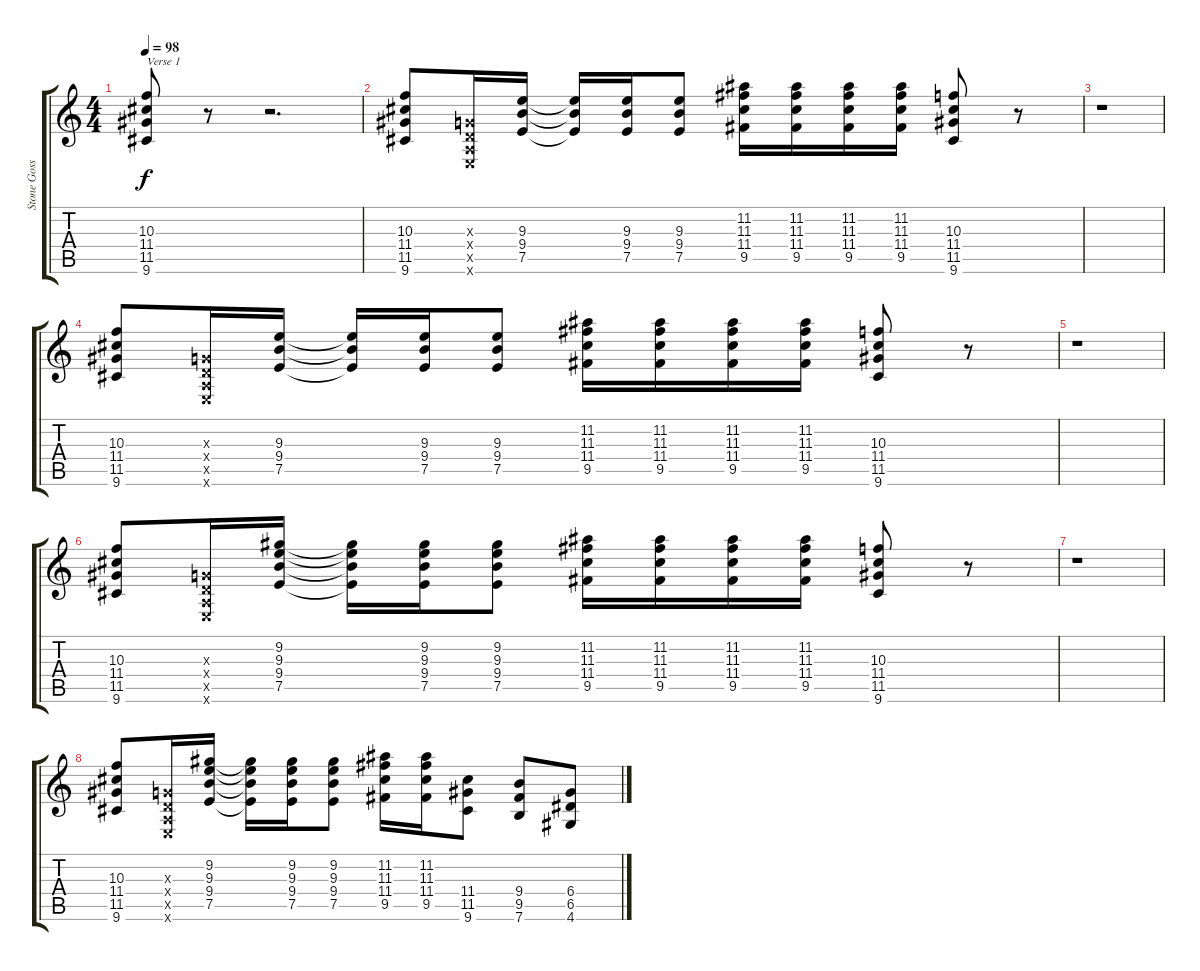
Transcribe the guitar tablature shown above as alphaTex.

\track ("Stone Gossard" "Stone Goss") {instrument distortionguitar}
\staff {score tabs}
\tuning (E4 B3 G3 D3 A2 E2) {hide}
\ts (4 4)
\tempo 98
\clef g2
\ks c
(10.3 11.4 11.5 9.6).8{txt "Verse 1" dy f} r.8 r.2{d} |
(10.3 11.4 11.5 9.6).8 (0.3{x} 0.4{x} 0.5{x} 0.6{x}).16 (9.3 9.4 7.5).16 (9.3{t} 9.4{t} 7.5{t}).16 (9.3 9.4 7.5).16 (9.3 9.4 7.5).8 (11.2 11.3 11.4 9.5).16 (11.2 11.3 11.4 9.5).16 (11.2 11.3 11.4 9.5).16 (11.2 11.3 11.4 9.5).16 (10.3 11.4 11.5 9.6).8 r.8 |
r.1 |
(10.3 11.4 11.5 9.6).8 (0.3{x} 0.4{x} 0.5{x} 0.6{x}).16 (9.3 9.4 7.5).16 (9.3{t} 9.4{t} 7.5{t}).16 (9.3 9.4 7.5).16 (9.3 9.4 7.5).8 (11.2 11.3 11.4 9.5).16 (11.2 11.3 11.4 9.5).16 (11.2 11.3 11.4 9.5).16 (11.2 11.3 11.4 9.5).16 (10.3 11.4 11.5 9.6).8 r.8 |
r.1 |
(10.3 11.4 11.5 9.6).8 (0.3{x} 0.4{x} 0.5{x} 0.6{x}).16 (9.2 9.3 9.4 7.5).16 (9.2{t} 9.3{t} 9.4{t} 7.5{t}).16 (9.2 9.3 9.4 7.5).16 (9.2 9.3 9.4 7.5).8 (11.2 11.3 11.4 9.5).16 (11.2 11.3 11.4 9.5).16 (11.2 11.3 11.4 9.5).16 (11.2 11.3 11.4 9.5).16 (10.3 11.4 11.5 9.6).8 r.8 |
r.1 |
(10.3 11.4 11.5 9.6).8 (0.3{x} 0.4{x} 0.5{x} 0.6{x}).16 (9.2 9.3 9.4 7.5).16 (9.2{t} 9.3{t} 9.4{t} 7.5{t}).16 (9.2 9.3 9.4 7.5).16 (9.2 9.3 9.4 7.5).8 (11.2 11.3 11.4 9.5).16 (11.2 11.3 11.4 9.5).16 (11.4 11.5 9.6).8 (9.4 9.5 7.6).8 (6.4 6.5 4.6).8
